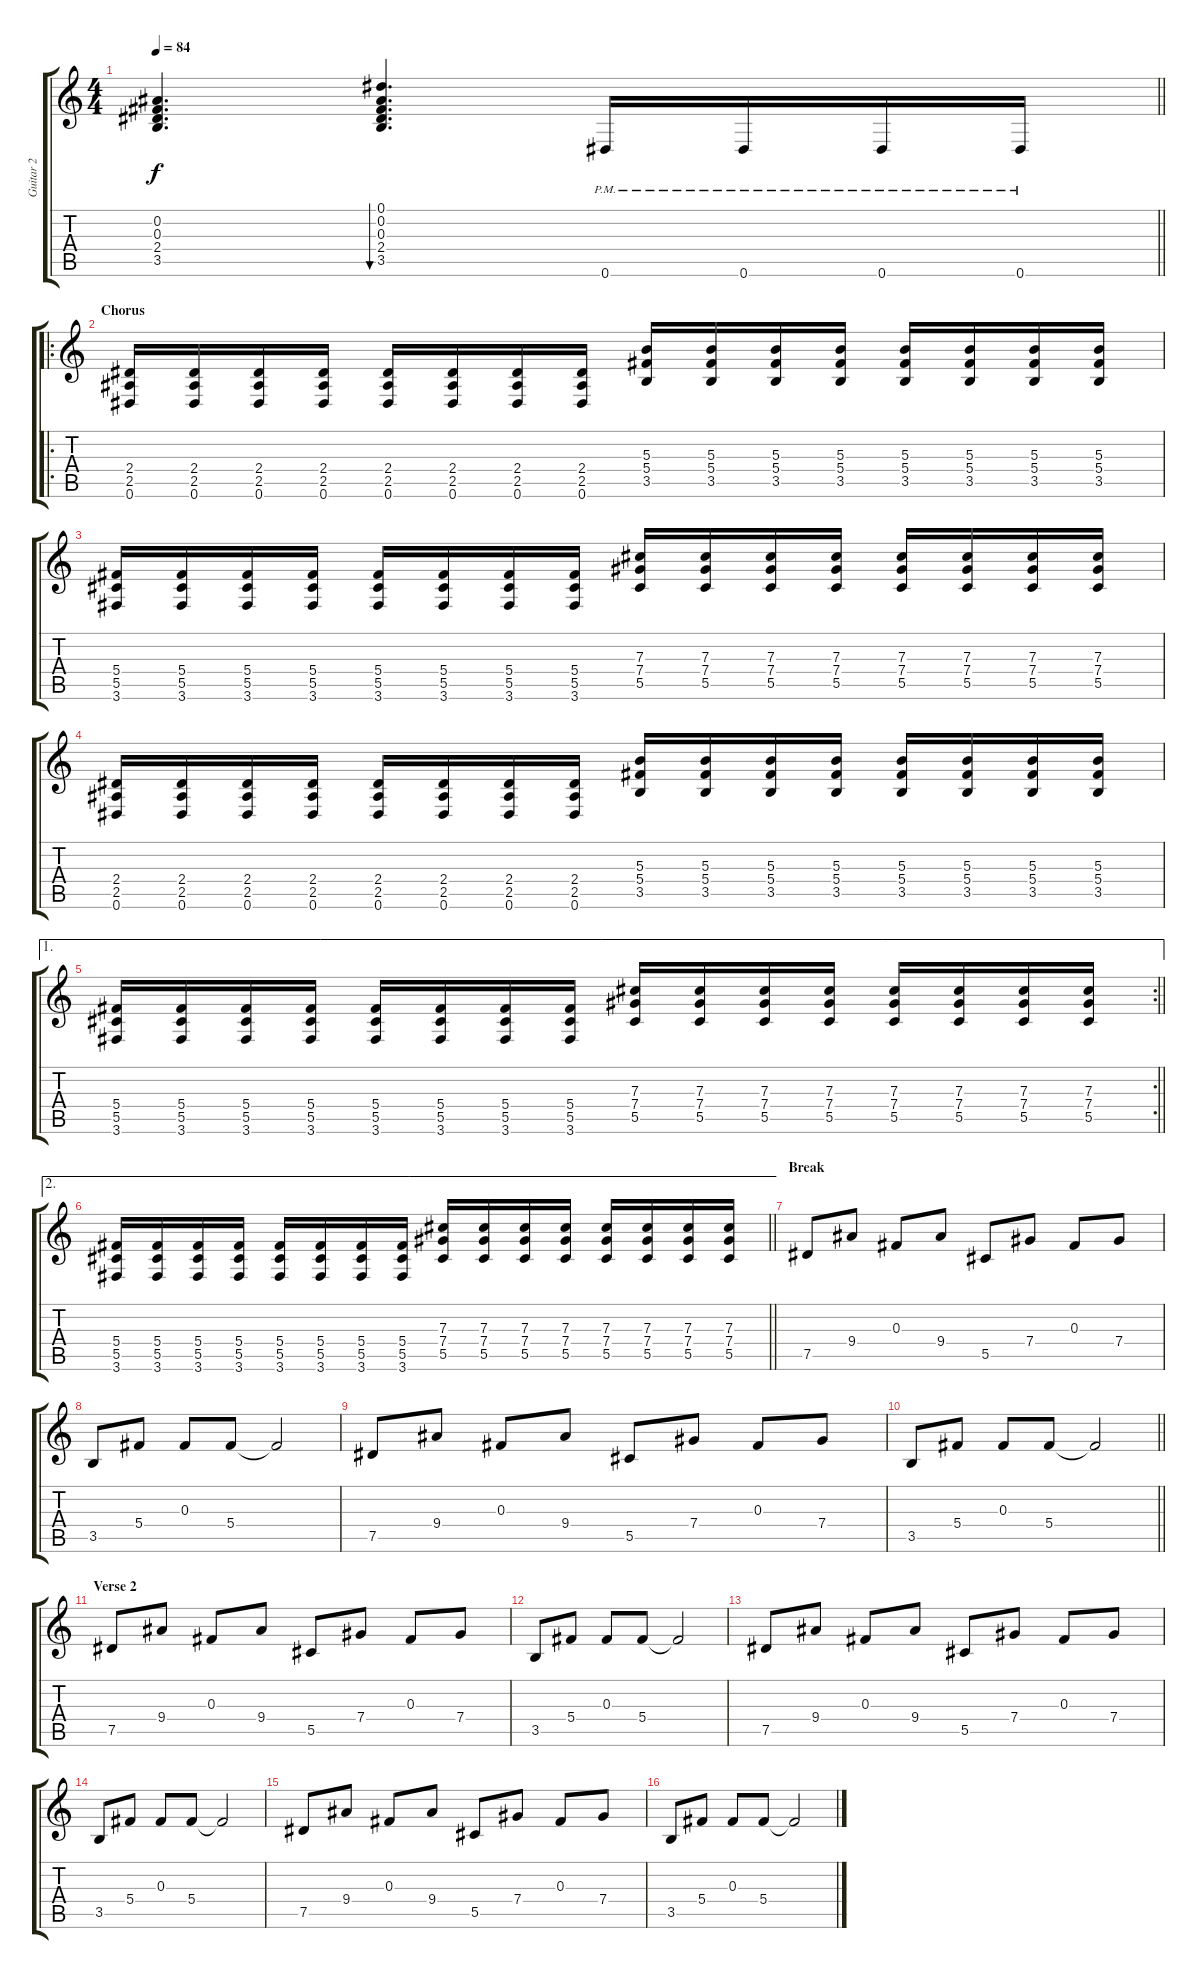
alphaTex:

\track ("Guitar 2" "Guitar 2") {instrument electricguitarclean}
\staff {score tabs}
\tuning (Eb4 Bb3 Gb3 Db3 Ab2 Eb2) {hide}
\ts (4 4)
\tempo 84
\clef g2
\barLineRight lightlight
\ks c
(0.2 0.3 2.4 3.5).4{d dy f} (0.1 0.2 0.3 2.4 3.5).4{d bu 240} 0.6{pm}.16{volume 13 instrument distortionguitar} 0.6{pm}.16 0.6{pm}.16 0.6{pm}.16 |
\ro
\section ("" "Chorus")
(2.4 2.5 0.6).16 (2.4 2.5 0.6).16 (2.4 2.5 0.6).16 (2.4 2.5 0.6).16 (2.4 2.5 0.6).16 (2.4 2.5 0.6).16 (2.4 2.5 0.6).16 (2.4 2.5 0.6).16 (5.3 5.4 3.5).16 (5.3 5.4 3.5).16 (5.3 5.4 3.5).16 (5.3 5.4 3.5).16 (5.3 5.4 3.5).16 (5.3 5.4 3.5).16 (5.3 5.4 3.5).16 (5.3 5.4 3.5).16 |
(5.4 5.5 3.6).16 (5.4 5.5 3.6).16 (5.4 5.5 3.6).16 (5.4 5.5 3.6).16 (5.4 5.5 3.6).16 (5.4 5.5 3.6).16 (5.4 5.5 3.6).16 (5.4 5.5 3.6).16 (7.3 7.4 5.5).16 (7.3 7.4 5.5).16 (7.3 7.4 5.5).16 (7.3 7.4 5.5).16 (7.3 7.4 5.5).16 (7.3 7.4 5.5).16 (7.3 7.4 5.5).16 (7.3 7.4 5.5).16 |
(2.4 2.5 0.6).16 (2.4 2.5 0.6).16 (2.4 2.5 0.6).16 (2.4 2.5 0.6).16 (2.4 2.5 0.6).16 (2.4 2.5 0.6).16 (2.4 2.5 0.6).16 (2.4 2.5 0.6).16 (5.3 5.4 3.5).16 (5.3 5.4 3.5).16 (5.3 5.4 3.5).16 (5.3 5.4 3.5).16 (5.3 5.4 3.5).16 (5.3 5.4 3.5).16 (5.3 5.4 3.5).16 (5.3 5.4 3.5).16 |
\ae 1
\rc 2
\barLineRight lightlight
(5.4 5.5 3.6).16 (5.4 5.5 3.6).16 (5.4 5.5 3.6).16 (5.4 5.5 3.6).16 (5.4 5.5 3.6).16 (5.4 5.5 3.6).16 (5.4 5.5 3.6).16 (5.4 5.5 3.6).16 (7.3 7.4 5.5).16 (7.3 7.4 5.5).16 (7.3 7.4 5.5).16 (7.3 7.4 5.5).16 (7.3 7.4 5.5).16 (7.3 7.4 5.5).16 (7.3 7.4 5.5).16 (7.3 7.4 5.5).16 |
\ae 2
\barLineRight lightlight
(5.4 5.5 3.6).16 (5.4 5.5 3.6).16 (5.4 5.5 3.6).16 (5.4 5.5 3.6).16 (5.4 5.5 3.6).16 (5.4 5.5 3.6).16 (5.4 5.5 3.6).16 (5.4 5.5 3.6).16 (7.3 7.4 5.5).16 (7.3 7.4 5.5).16 (7.3 7.4 5.5).16 (7.3 7.4 5.5).16 (7.3 7.4 5.5).16 (7.3 7.4 5.5).16 (7.3 7.4 5.5).16 (7.3 7.4 5.5).16 |
\section ("" "Break")
7.5.8{instrument electricguitarclean} 9.4.8 0.3.8 9.4.8 5.5.8 7.4.8 0.3.8 7.4.8 |
3.5.8 5.4.8 0.3.8 5.4.8 5.4{t}.2 |
7.5.8 9.4.8 0.3.8 9.4.8 5.5.8 7.4.8 0.3.8 7.4.8 |
\barLineRight lightlight
3.5.8 5.4.8 0.3.8 5.4.8 5.4{t}.2 |
\section ("" "Verse 2")
7.5.8{instrument electricguitarclean} 9.4.8 0.3.8 9.4.8 5.5.8 7.4.8 0.3.8 7.4.8 |
3.5.8 5.4.8 0.3.8 5.4.8 5.4{t}.2 |
7.5.8 9.4.8 0.3.8 9.4.8 5.5.8 7.4.8 0.3.8 7.4.8 |
3.5.8 5.4.8 0.3.8 5.4.8 5.4{t}.2 |
7.5.8 9.4.8 0.3.8 9.4.8 5.5.8 7.4.8 0.3.8 7.4.8 |
3.5.8 5.4.8 0.3.8 5.4.8 5.4{t}.2
